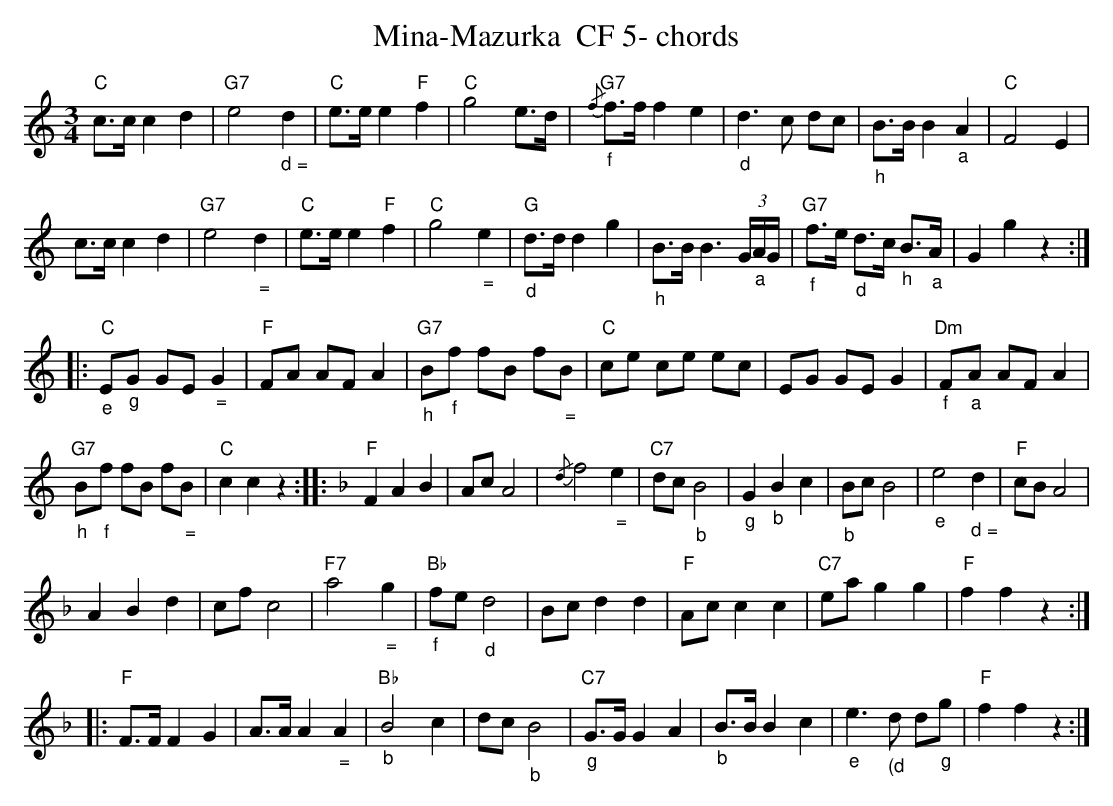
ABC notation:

X:1
T:Mina-Mazurka  CF 5- chords
M:3/4
L:1/8
K:Cmaj%%MIDI gchordon
"C"c>cc2d2 | "G7"e4"_ d ="d2 | "C"e>ee2"F"f2 | "C"g4e>d | "G7""_f"{/f}f>f f2e2 | "_d"d3c dc | "_h"B>BB2"_a"A2 | "C"F4E2 |
c>cc2d2 | "G7"e4"_ ="d2 | "C"e>ee2"F"f2 | "C"g4"_ ="e2 | "G""_d"d>dd2g2 | "_h"B>BB3 (3G/2"_a"A/2G/2 | "G7""_f"f>e "_d"d>c "_h"B>"_a"A | G2g2z2 ::
"C""_e"E"_g"G GE"_ ="G2 | "F"FA AFA2 | "G7""_h"B"_f"f fB f"_ ="B | "C"ce ce ec | EG GEG2 | "Dm""_f"F"_a"A AFA2 |
"G7""_h"B"_f"f fB f"_ ="B | "C"c2c2z2 :: [K:Fmaj] "F"F2A2B2 | AcA4 | {/d}f4"_ ="e2 | "C7"dc"_b"B4 | "_g"G2"_b"B2c2 | "_b"BcB4 | "_e"e4"_ d ="d2 | "F"cBA4 |
A2B2d2 | cfc4 | "F7"a4"_ ="g2 | "Bb""_f"fe"_d"d4 | Bcd2d2 | "F"Acc2c2 | "C7"eag2g2 | "F"f2f2z2 ::
"F"F>FF2G2 | A>AA2"_ ="A2 | "Bb""_b"B4c2 | dc"_b"B4 | "C7""_g"G>GG2A2 | "_b"B>BB2c2 | "_e"e3"_(d"d d"_g"g | "F"f2f2z2 :|
